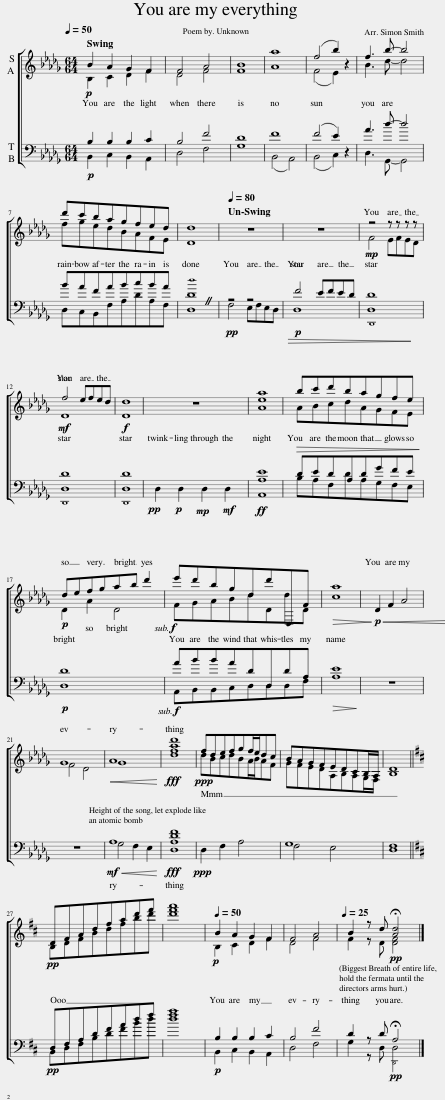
X:1
%%score [ ( 1 2 ) ( 3 4 ) ]
L:1/8
Q:1/4=50
M:64/64
I:linebreak $
K:Db
V:1 treble
V:2 treble
V:3 bass
V:4 bass
V:1
!p! B2 A2 G2 F2 | F4 A4 | B8 | a8 | (f4 b2) z2 | %5
 f3 b- b4 |$[K:Db] d'c'bagfed | d8 |[Q:1/4=80] z8 | z8 | %10
!mp! z4 z z z z |$!mf! f4 efed |!f! d8 | z8 | [Aea]8 | %15
!>(! bc'd'bagfe!>)! |$!p! defgab d'2 |!f! e'd'bgdd'D,F |!>(! [ca]8!>)! |!p!!<(! D2 F2 A4!<)! |$ %20
 G8 |!<(! A8!<)! |!fff! [dfad']8 |!ppp! fdefgf/e/dc | BAGFEDCB,/A,/ | %25
 B,8 ||$[K:D]!pp! DFAdfad'f' | [d'f'a']8 |!p![Q:1/4=50] B2 A2 G2 F2 | F4 A4 | %30
[Q:1/4=25] B2 z d!pp! !fermata![Ad]4 |] %31
V:2
 B,2 C2 D2 F2 | D4 F4 | F8 | A8 | (F4 E2) x2 | %5
 B3 d- d4 |$[K:Db] fgedBAFE | D8 | x8 | x8 | %10
 F4 EFED |$ D8 | D8 | x8 | x8 | %15
 ABcdAGFE |$ D2 A2 D4 | FGABdDdD | x8 | x8 |$ %20
 F4 D4 | G8 | x8 | dBcdBA/B/AF | GFEDA,B,A,G,/F,/ | %25
 D8 ||$[K:D] B,DFBdfbd' | x8 | B,2 C2 D2 F2 | D4 F4 | %30
 F2 z D !fermata![DF]4 |] %31
V:3
!p! B,2 B,2 B,2 C2 | B,4 F4 | [G,D]8 | F8 | (F4 E2) z2 | %5
 A3 d- d4 |$[K:Db] BAFABcBA | [Dd]8 |!pp! z4 z4 |!p! F4 EFED | %10
 [D,D]8 |$ [D,D]8 | [D,D]8 |!pp! D,2!p! D,2!mp! D,2!mf! D,2 |!ff! [A,,A,E]8 | %15
!>(! DEDA,DGFE!>)! |$!p! D8 |!f! ABBADD,DA, |!>(! [A,E]8!>)! | z8 |$ %20
 z8 |!mf!!<(! A,8!<)! |!fff! [DF]8 |!ppp! D,2 F,2 A,4 | G,8 | %25
 F,8 ||$[K:D]!pp! D,F,A,DFAdf | [dfa]8 |!p! B,2 B,2 B,2 C2 | B,4 F4 | %30
 D2 z D!pp! !fermata!A,4 |] %31
V:4
 B,,2 C,2 B,,2 A,,2 | D,4 F,4 | x8 | (B,,4 A,,4) | (B,,4 C,2) x2 | %5
 D,3 G,,- G,,4 |$[K:Db] D,C,B,,F,A,DA,F, | D,8 | F,4 E,F,E,D, | D,8 | %10
 D,,8 |$ D,,8 | D,,8 | x8 | x8 | %15
 B,A,F,DA,G,F,E, |$ D,8 | A,,B,,B,,C,D,D,D,F, | x8 | x8 |$ %20
 x8 | G,4 F,2 E,2 | [D,A,]8 | x8 | F,4 E,4 | %25
 D,8 ||$[K:D] B,,D,F,B,DFBd | x8 | B,,2 C,2 B,,2 A,,2 | D,4 F,4 | %30
 G,2 z D, !fermata![D,,D,]4 |] %31
